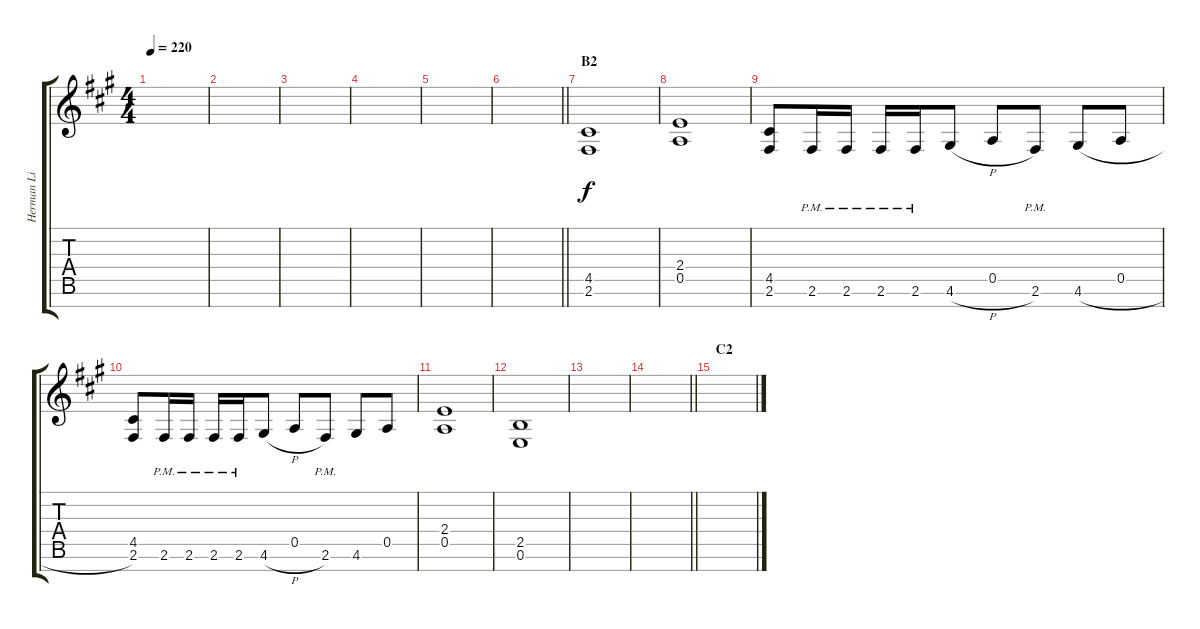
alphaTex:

\track ("Herman Li II" "Herman Li ") {instrument overdrivenguitar}
\staff {score tabs}
\tuning (E4 B3 G3 D3 A2 E2 B1) {hide}
\ts (4 4)
\tempo 220
\clef g2
\ks a
|
|
|
|
|
\barLineRight lightlight
|
\section ("" "B2")
(4.5 2.6).1 |
(2.4 0.5).1 |
(4.5 2.6).8 2.6{pm}.16 2.6{pm}.16 2.6{pm}.16 2.6{pm}.16 4.6{h}.8 0.5.8 2.6{pm}.8 4.6{h}.8 0.5.8 |
(4.5 2.6).8 2.6{pm}.16 2.6{pm}.16 2.6{pm}.16 2.6{pm}.16 4.6{h}.8 0.5.8 2.6{pm}.8 4.6.8 0.5.8 |
(2.4 0.5).1 |
(2.5 0.6).1 |
|
\barLineRight lightlight
|
\section ("" "C2")
